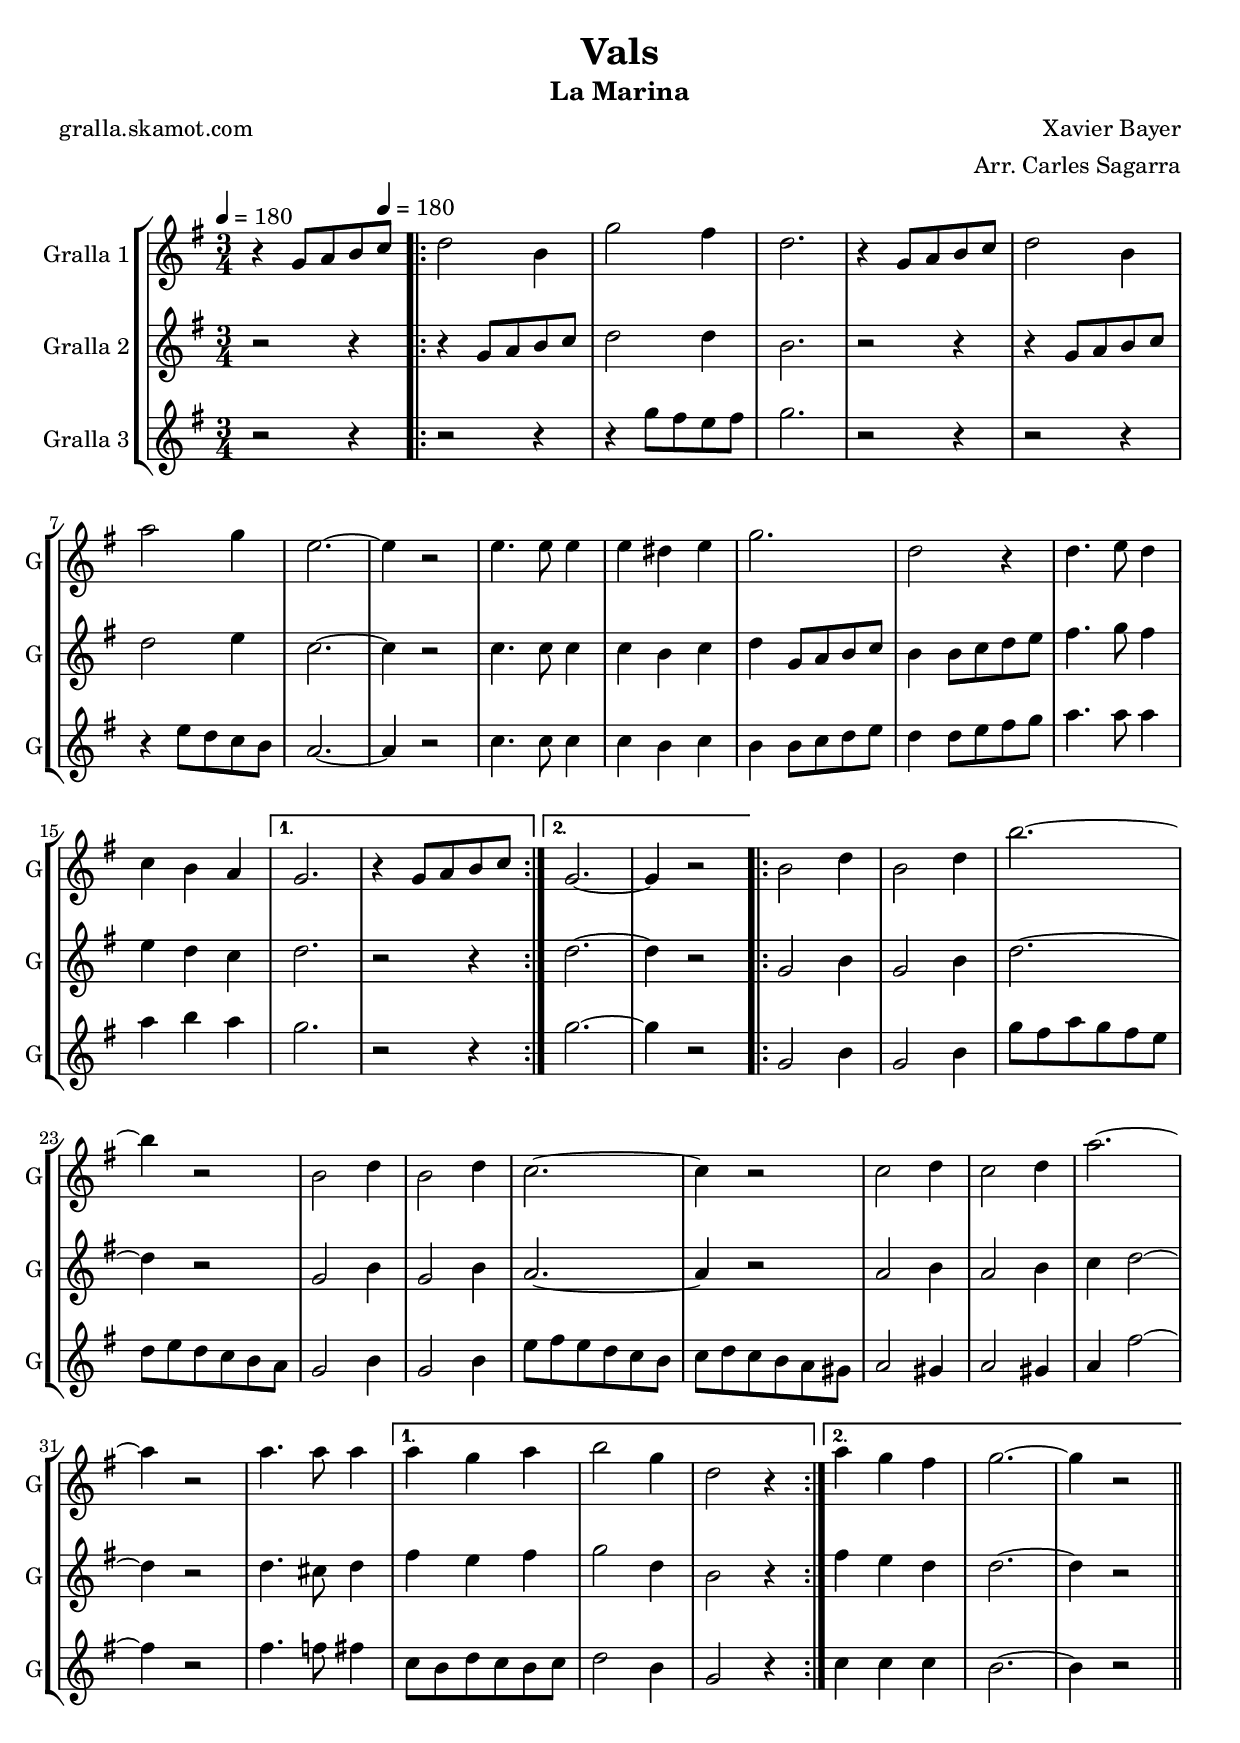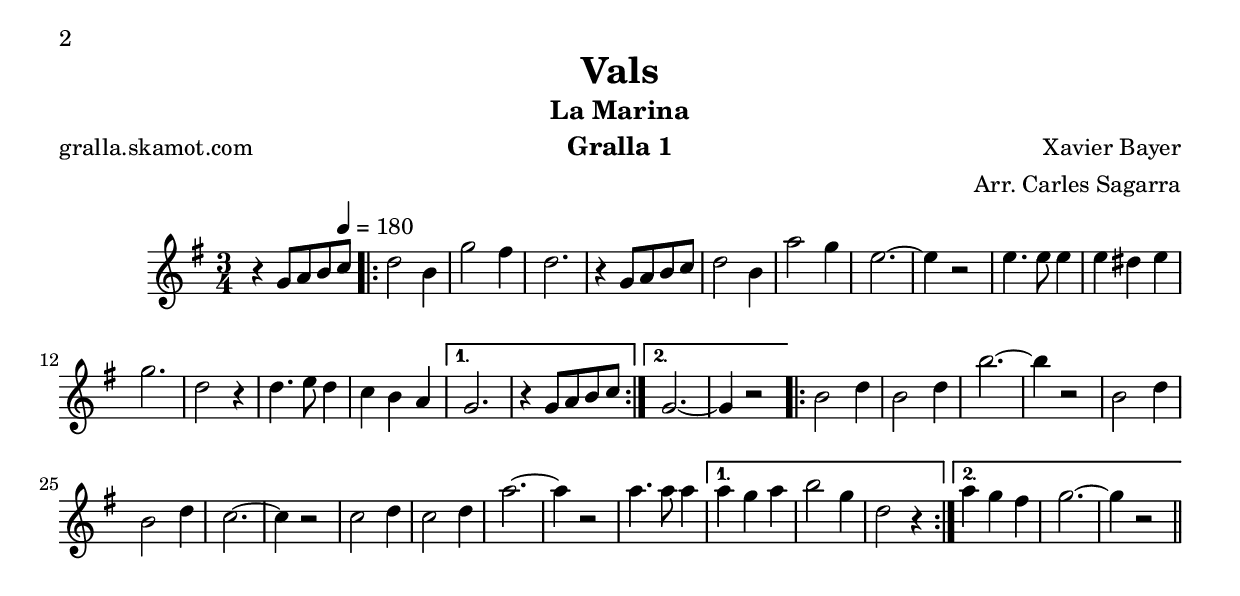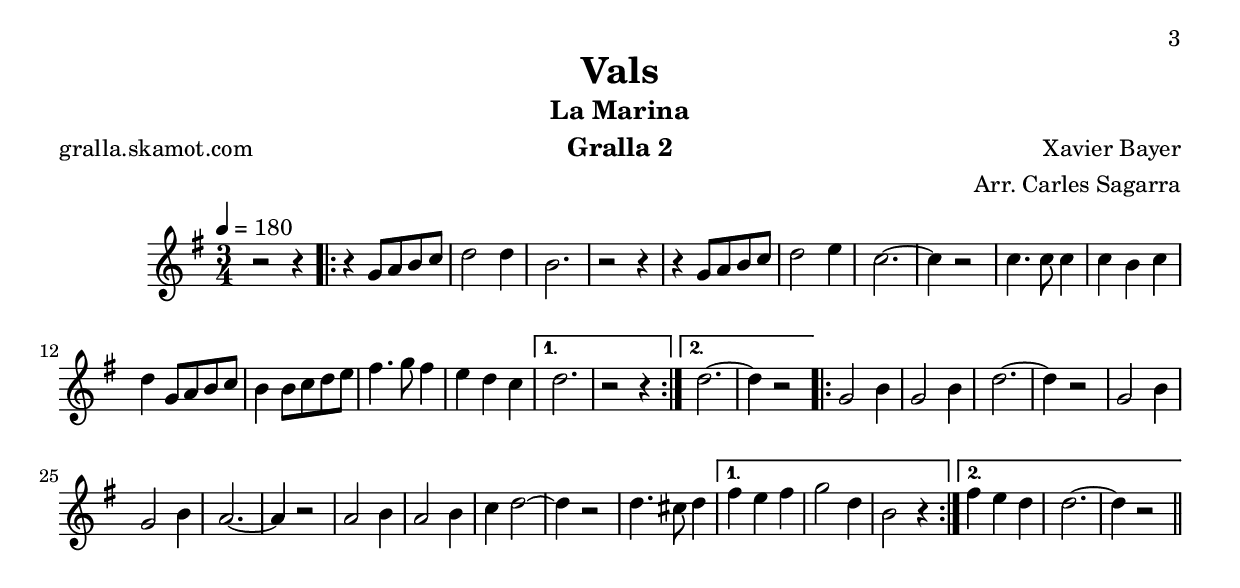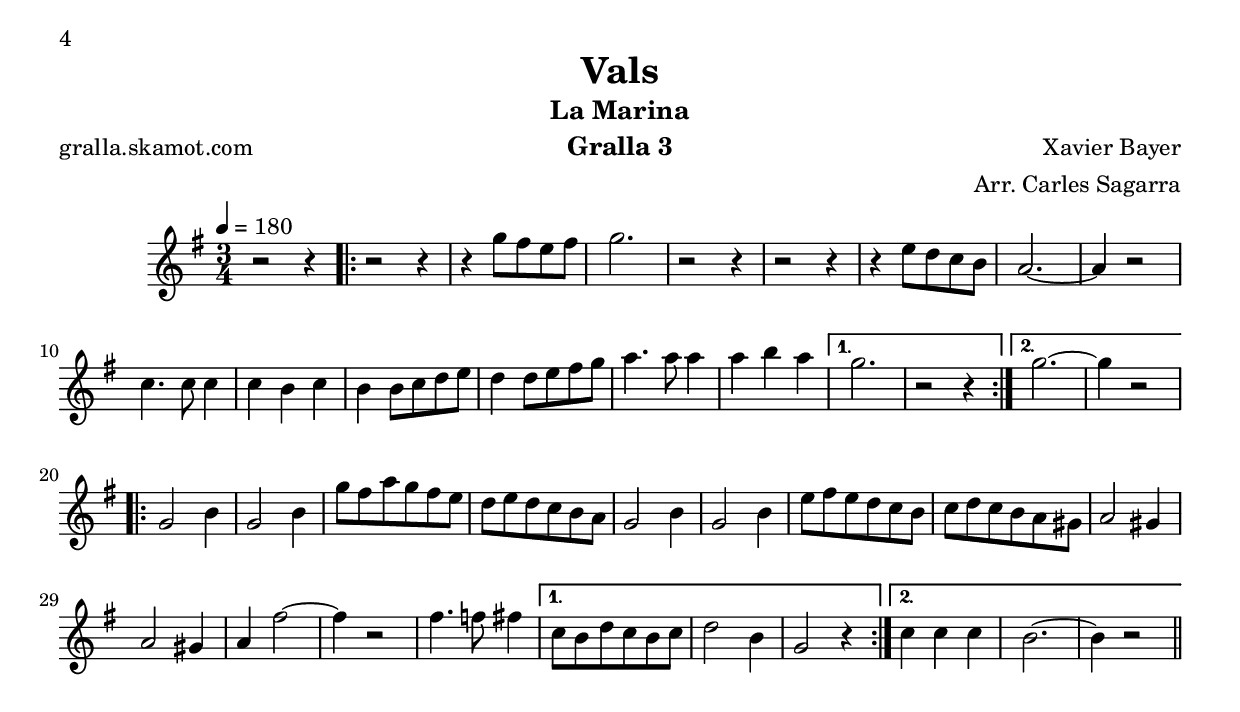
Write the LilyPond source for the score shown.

\version "2.16.2"

\header {
  dedication=""
  title="Vals"
  subtitle="La Marina"
  subsubtitle=""
  poet="gralla.skamot.com"
  meter=""
  piece=""
  composer="Xavier Bayer"
  arranger="Arr. Carles Sagarra"
  opus=""
  instrument=""
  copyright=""
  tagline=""
}

liniaroAa =
\relative g'
{
  \clef treble
  \key g \major
  \time 3/4
  r4 g8 a b \tempo 4 = 180 c  |
  \repeat volta 2 { d2 b4  |
  g'2 fis4  |
  d2.  |
  %05
  r4 g,8 a b c  |
  d2 b4  |
  a'2 g4  |
  e2. ~  |
  e4 r2  |
  %10
  e4. e8 e4  |
  e4 dis e  |
  g2.  |
  d2 r4  |
  d4. e8 d4  |
  %15
  c4 b a }
  \alternative { { g2.  |
  r4 g8 a b c }
  { g2. ~  |
  g4 r2 } }
  %20
  \repeat volta 2 { b2 d4  |
  b2 d4  |
  b'2. ~  |
  b4 r2  |
  b,2 d4  |
  %25
  b2 d4  |
  c2. ~  |
  c4 r2  |
  c2 d4  |
  c2 d4  |
  %30
  a'2. ~  |
  a4 r2  |
  a4. a8 a4 }
  \alternative { { a4 g a  |
  b2 g4  |
  %35
  d2 r4 }
  { a'4 g fis  |
  g2. ~  |
  g4 r2 } } \bar "||"
}

liniaroAb =
\relative g'
{
  \tempo 4 = 180
  \clef treble
  \key g \major
  \time 3/4
  r2 r4  |
  \repeat volta 2 { r4 g8 a b c  |
  d2 d4  |
  b2.  |
  %05
  r2 r4  |
  r4 g8 a b c  |
  d2 e4  |
  c2. ~  |
  c4 r2  |
  %10
  c4. c8 c4  |
  c4 b c  |
  d4 g,8 a b c  |
  b4 b8 c d e  |
  fis4. g8 fis4  |
  %15
  e4 d c }
  \alternative { { d2.  |
  r2 r4 }
  { d2. ~  |
  d4 r2 } }
  %20
  \repeat volta 2 { g,2 b4  |
  g2 b4  |
  d2. ~  |
  d4 r2  |
  g,2 b4  |
  %25
  g2 b4  |
  a2. ~  |
  a4 r2  |
  a2 b4  |
  a2 b4  |
  %30
  c4 d2 ~  |
  d4 r2  |
  d4. cis8 d4 }
  \alternative { { fis4 e fis  |
  g2 d4  |
  %35
  b2 r4 }
  { fis'4 e d  |
  d2. ~  |
  d4 r2 } } \bar "||"
}

liniaroAc =
\relative g''
{
  \tempo 4 = 180
  \clef treble
  \key g \major
  \time 3/4
  r2 r4  |
  \repeat volta 2 { r2 r4  |
  r4 g8 fis e fis  |
  g2.  |
  %05
  r2 r4  |
  r2 r4  |
  r4 e8 d c b  |
  a2. ~  |
  a4 r2  |
  %10
  c4. c8 c4  |
  c4 b c  |
  b4 b8 c d e  |
  d4 d8 e fis g  |
  a4. a8 a4  |
  %15
  a4 b a }
  \alternative { { g2.  |
  r2 r4 }
  { g2. ~  |
  g4 r2 } }
  %20
  \repeat volta 2 { g,2 b4  |
  g2 b4  |
  g'8 fis a g fis e  |
  d8 e d c b a  |
  g2 b4  |
  %25
  g2 b4  |
  e8 fis e d c b  |
  c8 d c b a gis  |
  a2 gis4  |
  a2 gis4  |
  %30
  a4 fis'2 ~  |
  fis4 r2  |
  fis4. f8 fis4 }
  \alternative { { c8 b d c b c  |
  d2 b4  |
  %35
  g2 r4 }
  { c4 c c  |
  b2. ~  |
  b4 r2 } } \bar "||"
}

\bookpart {
  \score {
    \new StaffGroup {
      \override Score.RehearsalMark.self-alignment-X = #LEFT
      <<
        \new Staff \with {instrumentName = #"Gralla 1" shortInstrumentName = #"G"} \liniaroAa
        \new Staff \with {instrumentName = #"Gralla 2" shortInstrumentName = #"G"} \liniaroAb
        \new Staff \with {instrumentName = #"Gralla 3" shortInstrumentName = #"G"} \liniaroAc
      >>
    }
    \layout {}
  }
  \score { \unfoldRepeats
    \new StaffGroup {
      \override Score.RehearsalMark.self-alignment-X = #LEFT
      <<
        \new Staff \with {instrumentName = #"Gralla 1" shortInstrumentName = #"G"} \liniaroAa
        \new Staff \with {instrumentName = #"Gralla 2" shortInstrumentName = #"G"} \liniaroAb
        \new Staff \with {instrumentName = #"Gralla 3" shortInstrumentName = #"G"} \liniaroAc
      >>
    }
    \midi {
      \set Staff.midiInstrument = "oboe"
      \set DrumStaff.midiInstrument = "drums"
    }
  }
}

\bookpart {
  \header {instrument="Gralla 1"}
  \score {
    \new StaffGroup {
      \override Score.RehearsalMark.self-alignment-X = #LEFT
      <<
        \new Staff \liniaroAa
      >>
    }
    \layout {}
  }
  \score { \unfoldRepeats
    \new StaffGroup {
      \override Score.RehearsalMark.self-alignment-X = #LEFT
      <<
        \new Staff \liniaroAa
      >>
    }
    \midi {
      \set Staff.midiInstrument = "oboe"
      \set DrumStaff.midiInstrument = "drums"
    }
  }
}

\bookpart {
  \header {instrument="Gralla 2"}
  \score {
    \new StaffGroup {
      \override Score.RehearsalMark.self-alignment-X = #LEFT
      <<
        \new Staff \liniaroAb
      >>
    }
    \layout {}
  }
  \score { \unfoldRepeats
    \new StaffGroup {
      \override Score.RehearsalMark.self-alignment-X = #LEFT
      <<
        \new Staff \liniaroAb
      >>
    }
    \midi {
      \set Staff.midiInstrument = "oboe"
      \set DrumStaff.midiInstrument = "drums"
    }
  }
}

\bookpart {
  \header {instrument="Gralla 3"}
  \score {
    \new StaffGroup {
      \override Score.RehearsalMark.self-alignment-X = #LEFT
      <<
        \new Staff \liniaroAc
      >>
    }
    \layout {}
  }
  \score { \unfoldRepeats
    \new StaffGroup {
      \override Score.RehearsalMark.self-alignment-X = #LEFT
      <<
        \new Staff \liniaroAc
      >>
    }
    \midi {
      \set Staff.midiInstrument = "oboe"
      \set DrumStaff.midiInstrument = "drums"
    }
  }
}

